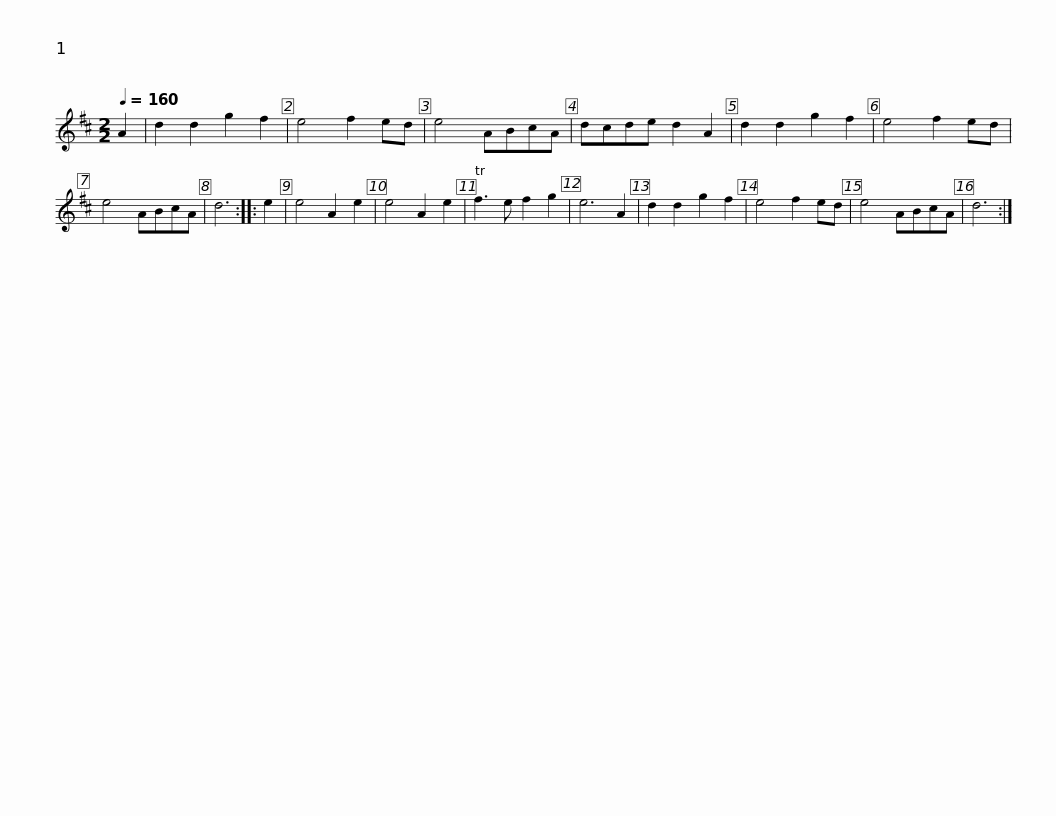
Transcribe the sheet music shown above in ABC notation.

X:1
L:1/8
Q:1/4=160
M:2/2
I:linebreak $
K:D
V:1 treble
V:1
 A2 | d2 d2 g2 f2 | e4 f2 ed | e4 ABcA | dcde d2 A2 | %5
 d2 d2 g2 f2 | e4 f2 ed | e4 ABcA | d6 :: e2 | %10
 e4 A2 e2 |$ e4 A2 e2 | f3 e f2 g2 | e6 A2 | d2 d2 g2 f2 | %15
 e4 f2 ed | e4 ABcA | d6 :| %18
